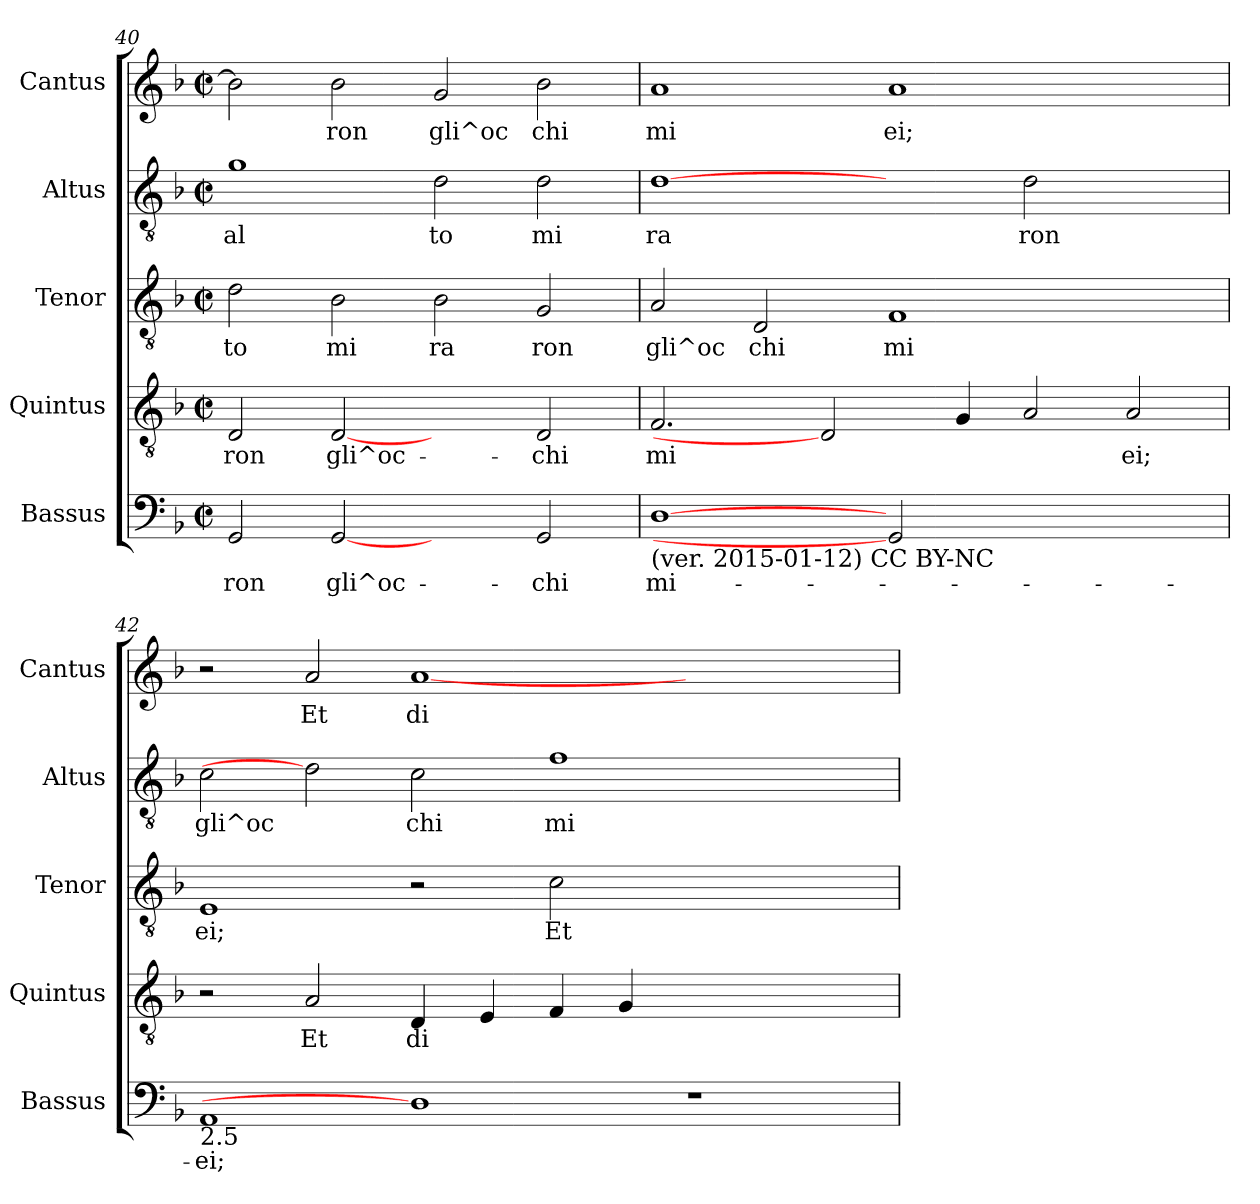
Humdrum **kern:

**kern	**text	**kern	**text	**kern	**text	**kern	**text	**kern	**text
*part5	*part5	*part4	*part4	*part3	*part3	*part2	*part2	*part1	*part1
*staff5	*staff5	*staff4	*staff4	*staff3	*staff3	*staff2	*staff2	*staff1	*staff1
*I"Bassus	*	*I"Quintus	*	*I"Tenor	*	*I"Altus	*	*I"Cantus	*
*I'Bassus	*	*I'Quintus	*	*I'Tenor	*	*I'Altus	*	*I'Cantus	*
*clefF4	*	*clefGv2	*	*clefGv2	*	*clefGv2	*	*clefG2	*
*k[b-]	*	*k[b-]	*	*k[b-]	*	*k[b-]	*	*k[b-]	*
*F:	*	*F:	*	*F:	*	*F:	*	*F:	*
*M2/2	*	*M2/2	*	*M2/2	*	*M2/2	*	*M2/2	*
*met(c|)	*	*met(c|)	*	*met(c|)	*	*met(c|)	*	*met(c|)	*
=40	=40	=40	=40	=40	=40	=40	=40	=40	=40
!	!LO:LY:b:cj	!	!LO:LY:b:cj	!	!LO:LY:b:cj	!	!LO:LY:b:cj	!	!LO:LY:b:cj
2GG/	-ron	2D/	-ron	2d\	to	1g	al	2b-\]	.
!	!LO:LY:b:cj	!	!LO:LY:b:cj	!	!LO:LY:b:cj	!	!	!	!LO:LY:b:cj
[2GG	gli^oc-	[2D	gli^oc-	2B-\	mi	.	.	2b-\	ron
!	!	!	!	!	!LO:LY:b:cj	!	!LO:LY:b:cj	!	!LO:LY:b:cj
2ryy	.	2ryy	.	2B-\	ra	2d\	to	2g/	gli^oc
!	!LO:LY:b:cj	!	!LO:LY:b:cj	!	!LO:LY:b:cj	!	!LO:LY:b:cj	!	!LO:LY:b:cj
2GG/	-chi	2D/	-chi	2G/	ron	2d\	mi	2b-\	chi
=41	=41	=41	=41	=41	=41	=41	=41	=41	=41
!LO:TX:b:t=(ver. 2015-01-12) CC BY-NC	!	!	!	!	!	!	!	!	!
!	!LO:LY:b:cj	!	!LO:LY:b:cj	!	!LO:LY:b:cj	!	!LO:LY:b:cj	!	!LO:LY:b:cj
[1D	mi-	2.F/	mi-	2A/	gli^oc	[1d	ra	1a	mi
!	!	!	!	!	!LO:LY:b:cj	!	!	!	!
.	.	.	.	2D/	chi	.	.	.	.
.	.	2D]	.	.	.	.	.	.	.
!	!	!	!	!	!LO:LY:b:cj	!	!	!	!LO:LY:b:cj
2GG]	.	.	.	1F	mi	2ryy	.	1a	ei;
!	!	!	!LO:LY:b:cj	!	!	!	!	!	!
.	.	4G/	--	.	.	.	.	.	.
!	!	!	!LO:LY:b:cj	!	!	!	!LO:LY:b:cj	!	!
1ryy	.	2A/	--	.	.	2d\	ron	.	.
!	!	!	!LO:LY:b:cj	!	!	!	!	!	!
.	.	2A/	-ei;	2ryy	.	2ryy	.	2ryy	.
=42	=42	=42	=42	=42	=42	=42	=42	=42	=42
!LO:TX:b:t=2.5	!	!	!	!	!	!	!	!	!
!	!LO:LY:b:cj	!	!	!	!LO:LY:b:cj	!	!LO:LY:b:cj	!	!
1AA	-ei;	2r	.	1E	ei;	2c\	gli^oc	2r	.
!	!	!	!LO:LY:b:cj	!	!	!	!	!	!LO:LY:b:cj
.	.	2A/	Et	.	.	2d]	.	2a/	Et
!	!	!	!LO:LY:b:cj	!	!	!	!LO:LY:b:cj	!	!LO:LY:b:cj
1D]	.	4D/	di-	2r	.	2c\	chi	[>1a	di
!	!	!	!LO:LY:b:cj	!	!	!	!	!	!
.	.	4E/	--	.	.	.	.	.	.
!	!	!	!LO:LY:b:cj	!	!LO:LY:b:cj	!	!LO:LY:b:cj	!	!
.	.	4F/	--	2c\	Et	1f	mi	.	.
!	!	!	!LO:LY:b:cj	!	!	!	!	!	!
.	.	4G/	--	.	.	.	.	.	.
1r	.	1ryy	.	1ryy	.	.	.	1ryy	.
.	.	.	.	.	.	2ryy	.	.	.
=	=	=	=	=	=	=	=	=	=
*-	*-	*-	*-	*-	*-	*-	*-	*-	*-
